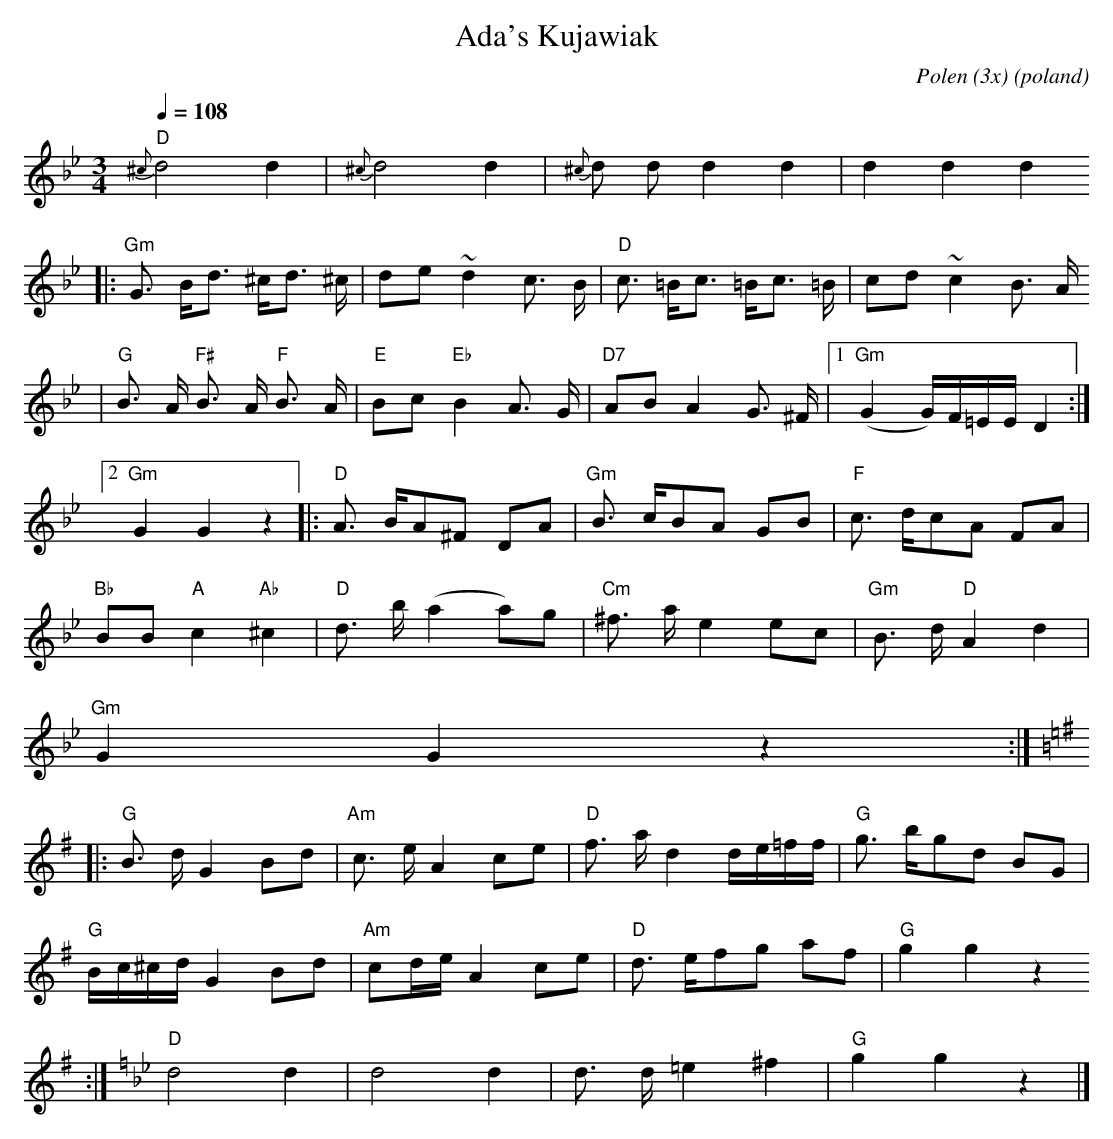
X:1
T:Ada's Kujawiak
O:poland
C:Polen (3x)
M:3/4
L:1/8
Q:1/4=108
K:Gm
V:1
{^c}"D" d4 d2 |{^c}d4 d2 |{^c}d dd2 d2 |d2 d2 d2
|:"Gm" G3/2 B/d3/2 ^c/d3/2 ^c/|de ~d2 c3/2 B/|"D" c3/2 =B/c3/2 =B/c3/2 =B/|cd ~c2 B3/2 A/
|"G" B3/2 A/"F#" B3/2 A/"F" B3/2 A/|"E" Bc "Eb" B2 A3/2 G/|"D7" AB A2 G3/2 ^F/|1 "Gm" (G2 G/)F/=E/E/ D2 :|2
"Gm" G2 G2 z2 ||  |:"D" A3/2 B/A^F DA |"Gm" B3/2 c/BA GB |"F" c3/2 d/cA FA |
"Bb" BB "A" c2 "Ab" ^c2 |"D" d3/2 b/(a2 a)g |"Cm" ^f3/2 a/e2 ec |"Gm" B3/2 d/"D" A2 d2 |
"Gm" G2 G2 z2  :| |:
K:G
"G" B3/2 d/G2 Bd |"Am" c3/2 e/A2 ce |"D" f3/2 a/d2 d/e/=f/f/ |"G" g3/2 b/gd BG |
"G" B/c/^c/d/ G2 Bd |"Am" cd/e/ A2 ce |"D" d3/2 e/fg af |"G" g2 g2 z2
:|
K:Gm
"D" d4 d2 |d4 d2 |d3/2 d/=e2 ^f2 |"G" g2 g2 z2 |]
